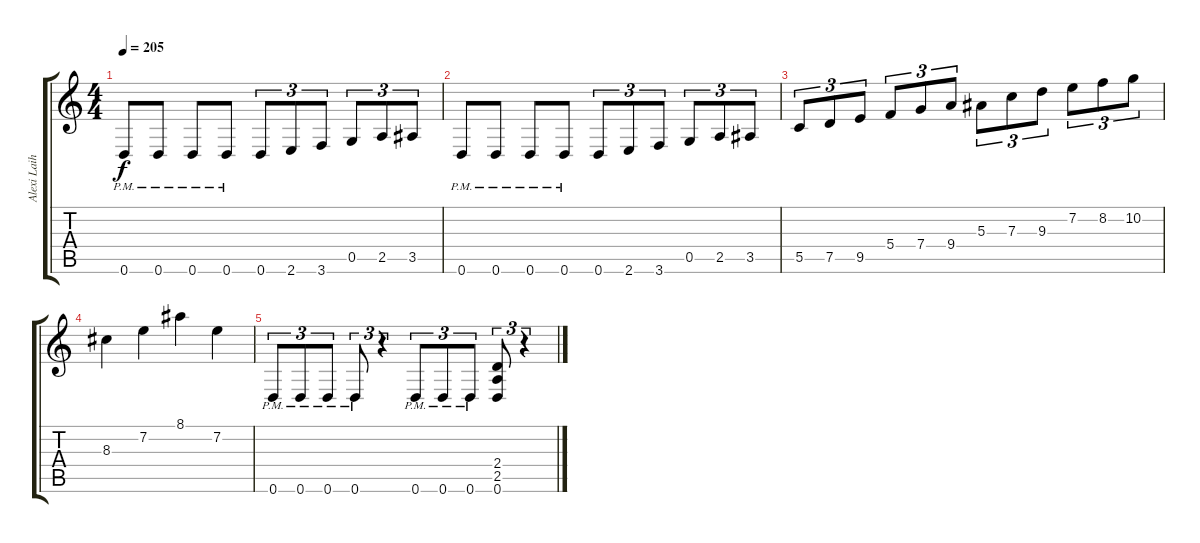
\track ("Alexi Laiho" "Alexi Laih") {instrument distortionguitar}
\staff {score tabs}
\tuning (D4 A3 F3 C3 G2 D2) {hide}
\ts (4 4)
\tempo 205
\clef g2
\ks c
0.6{pm}.8{dy f} 0.6{pm}.8 0.6{pm}.8 0.6{pm}.8 0.6.8{tu (3 2)} 2.6.8{tu (3 2)} 3.6.8{tu (3 2)} 0.5.8{tu (3 2)} 2.5.8{tu (3 2)} 3.5.8{tu (3 2)} |
0.6{pm}.8 0.6{pm}.8 0.6{pm}.8 0.6{pm}.8 0.6.8{tu (3 2)} 2.6.8{tu (3 2)} 3.6.8{tu (3 2)} 0.5.8{tu (3 2)} 2.5.8{tu (3 2)} 3.5.8{tu (3 2)} |
5.5.8{tu (3 2)} 7.5.8{tu (3 2)} 9.5.8{tu (3 2)} 5.4.8{tu (3 2)} 7.4.8{tu (3 2)} 9.4.8{tu (3 2)} 5.3.8{tu (3 2)} 7.3.8{tu (3 2)} 9.3.8{tu (3 2)} 7.2.8{tu (3 2)} 8.2.8{tu (3 2)} 10.2.8{tu (3 2)} |
8.3.4 7.2.4 8.1.4 7.2.4 |
0.6{pm}.8{tu (3 2)} 0.6{pm}.8{tu (3 2)} 0.6{pm}.8{tu (3 2)} 0.6{pm}.8{tu (3 2)} r.4{tu (3 2)} 0.6{pm}.8{tu (3 2)} 0.6{pm}.8{tu (3 2)} 0.6{pm}.8{tu (3 2)} (2.4 2.5 0.6).8{tu (3 2)} r.4{tu (3 2)}
